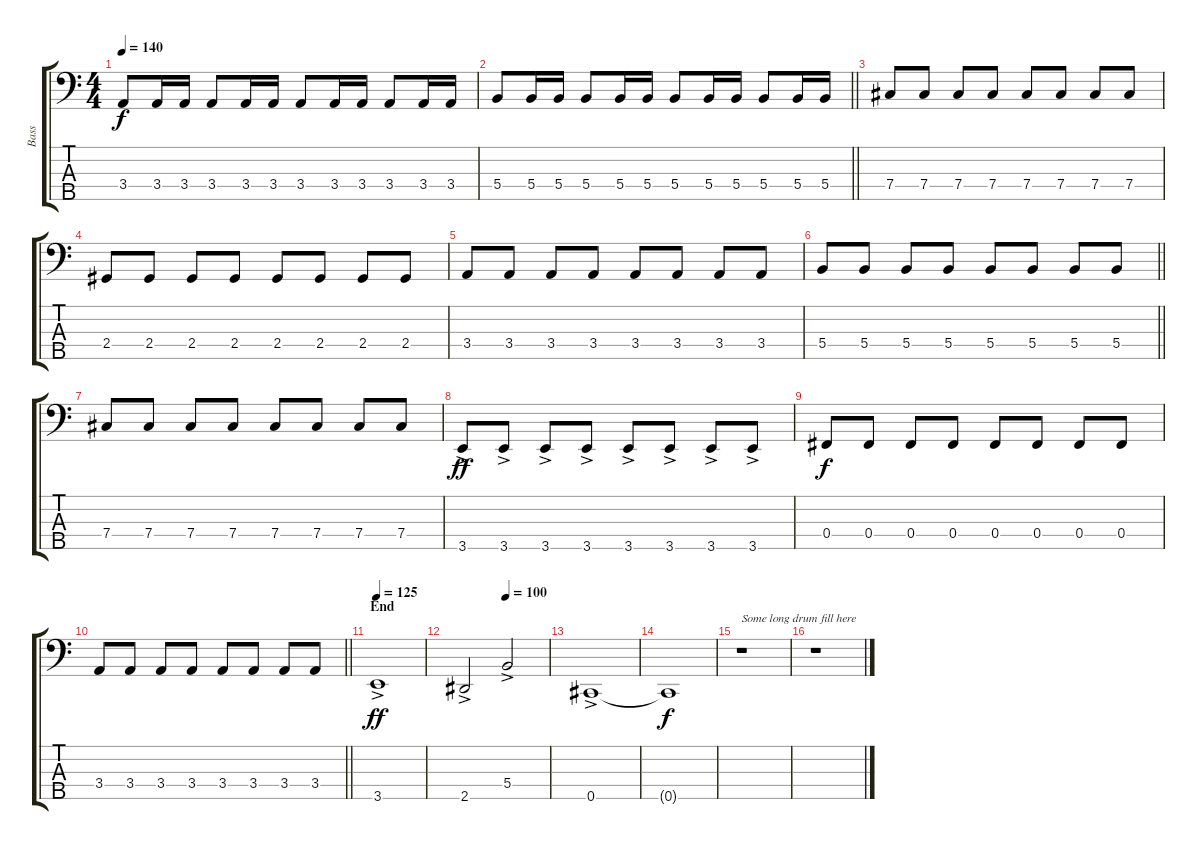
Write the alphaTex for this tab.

\track ("Bass" "Bass") {instrument electricbassfinger}
\staff {score tabs}
\tuning (A2 E2 B1 Gb1 Db1) {hide}
\ts (4 4)
\tempo 140
\clef f4
\ks c
3.4.8{dy f} 3.4.16 3.4.16 3.4.8 3.4.16 3.4.16 3.4.8 3.4.16 3.4.16 3.4.8 3.4.16 3.4.16 |
\barLineRight lightlight
5.4.8 5.4.16 5.4.16 5.4.8 5.4.16 5.4.16 5.4.8 5.4.16 5.4.16 5.4.8 5.4.16 5.4.16 |
\section ("" "")
7.4.8{volume 12} 7.4.8 7.4.8 7.4.8 7.4.8 7.4.8 7.4.8 7.4.8 |
2.4.8{volume 14} 2.4.8 2.4.8 2.4.8 2.4.8 2.4.8 2.4.8 2.4.8 |
3.4.8 3.4.8 3.4.8 3.4.8 3.4.8 3.4.8 3.4.8 3.4.8 |
\barLineRight lightlight
5.4.8 5.4.8 5.4.8 5.4.8 5.4.8 5.4.8 5.4.8 5.4.8 |
\section ("" "")
7.4.8{volume 12} 7.4.8 7.4.8 7.4.8 7.4.8 7.4.8 7.4.8 7.4.8 |
3.5{ac}.8{dy ff volume 14} 3.5{ac}.8 3.5{ac}.8 3.5{ac}.8 3.5{ac}.8 3.5{ac}.8 3.5{ac}.8 3.5{ac}.8 |
0.4.8{dy f} 0.4.8 0.4.8 0.4.8 0.4.8 0.4.8 0.4.8 0.4.8 |
\barLineRight lightlight
3.4.8 3.4.8 3.4.8 3.4.8 3.4.8 3.4.8 3.4.8 3.4.8 |
\section ("" "End")
\tempo 125
3.5{ac}.1{dy ff} |
\tempo (100 0.5)
2.5{ac}.2 5.4{ac}.2 |
0.5{ac}.1 |
0.5{t}.1{dy f} |
r.1{txt "Some long drum fill here"} |
r.1
